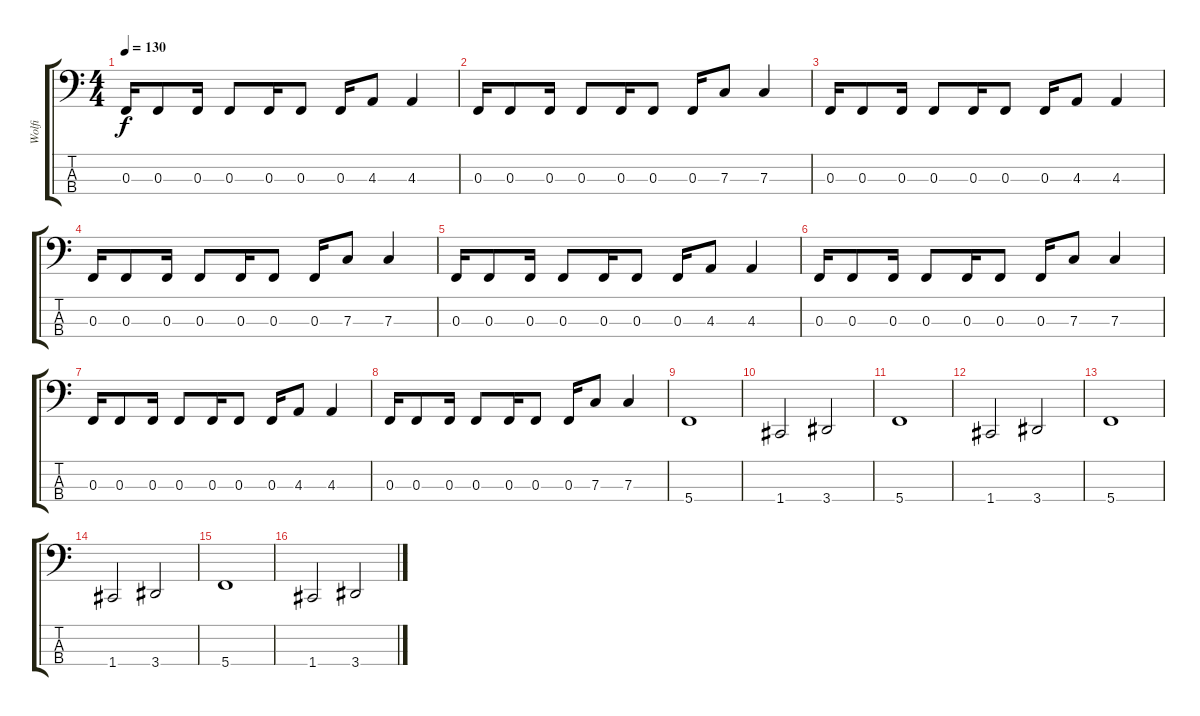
\track ("Wolfi" "Wolfi") {instrument slapbass2}
\staff {score tabs}
\tuning (Eb2 Bb1 F1 C1) {hide}
\ts (4 4)
\tempo 130
\clef f4
\ks c
0.3.16{dy f} 0.3.8 0.3.16 0.3.8 0.3.16 0.3.8 0.3.16 4.3.8 4.3.4 |
0.3.16 0.3.8 0.3.16 0.3.8 0.3.16 0.3.8 0.3.16 7.3.8 7.3.4 |
0.3.16 0.3.8 0.3.16 0.3.8 0.3.16 0.3.8 0.3.16 4.3.8 4.3.4 |
0.3.16 0.3.8 0.3.16 0.3.8 0.3.16 0.3.8 0.3.16 7.3.8 7.3.4 |
0.3.16 0.3.8 0.3.16 0.3.8 0.3.16 0.3.8 0.3.16 4.3.8 4.3.4 |
0.3.16 0.3.8 0.3.16 0.3.8 0.3.16 0.3.8 0.3.16 7.3.8 7.3.4 |
0.3.16 0.3.8 0.3.16 0.3.8 0.3.16 0.3.8 0.3.16 4.3.8 4.3.4 |
0.3.16 0.3.8 0.3.16 0.3.8 0.3.16 0.3.8 0.3.16 7.3.8 7.3.4 |
5.4.1 |
1.4.2 3.4.2 |
5.4.1 |
1.4.2 3.4.2 |
5.4.1 |
1.4.2 3.4.2 |
5.4.1 |
1.4.2 3.4.2
